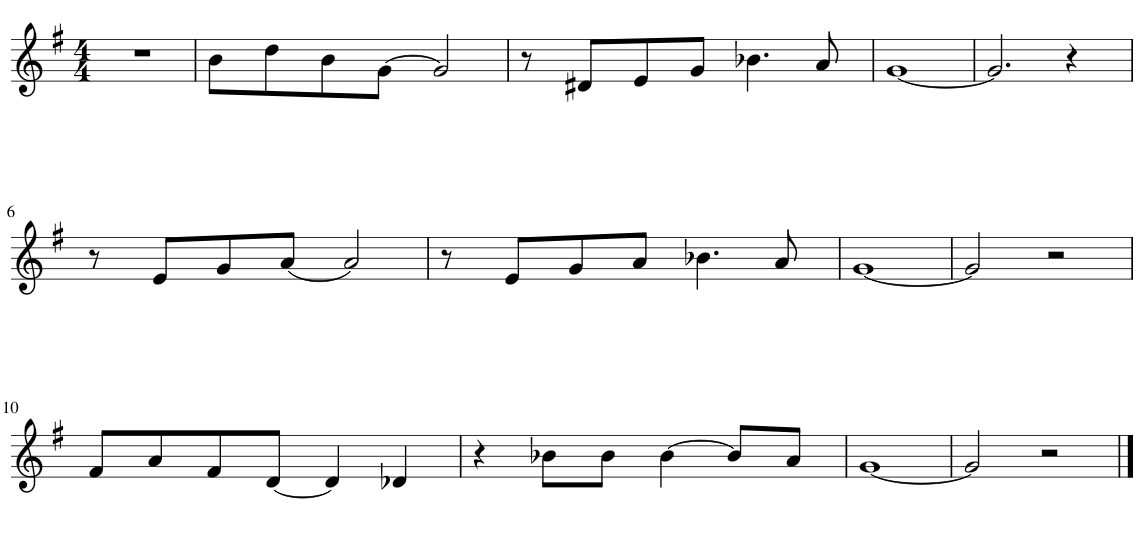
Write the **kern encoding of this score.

**kern	**kern
*part2	*part1
*staff2	*staff1
*I"Piano	*I"Harmonica
*I'Pno	*I'Hmca
*stria5	*
*clefF4	*clefG2
*k[f#]	*k[f#]
*M4/4	*M4/4
=1	=1
4D	1r
4C	.
4BB	.
4AA	.
=2	=2
2GG	8b\L
.	8dd\
.	8b\
.	[8g\J
2BB	2g/]
=3	=3
2C	8r
.	8d#X/L
.	8e/
.	8g/J
2D	4.b-X\
.	8a/
=4	=4
2GG	[1g
2BB	.
=5	=5
2C	2.g/]
2D	.
.	4r
!!LO:LB:g=z
=6	=6
2CC 2C	8r
.	8e/L
.	8g/
.	[8a/J
2DD 2D	2a/]
=7	=7
2CC 2C	8r
.	8e/L
.	8g/
.	8a/J
2DD 2D	4.b-X\
.	8a/
=8	=8
2GG	[1g
2BB	.
=9	=9
2C	2g/]
2D	2r
!!LO:LB:g=z
=10	=10
[2DD [2D	8f#/L
.	8a/
.	8f#/
.	[8d/J
4DD] 4D]	4d/]
4DD-X 4D-X	4d-X/
=11	=11
1CC 1C	4r
.	8b-X\L
.	8b-\J
.	[4b-\
.	8b-/L]
.	8a/J
=12	=12
2GG	[1g
2BB	.
=13	=13
2C	2g/]
2D	2r
==	==
*-	*-
